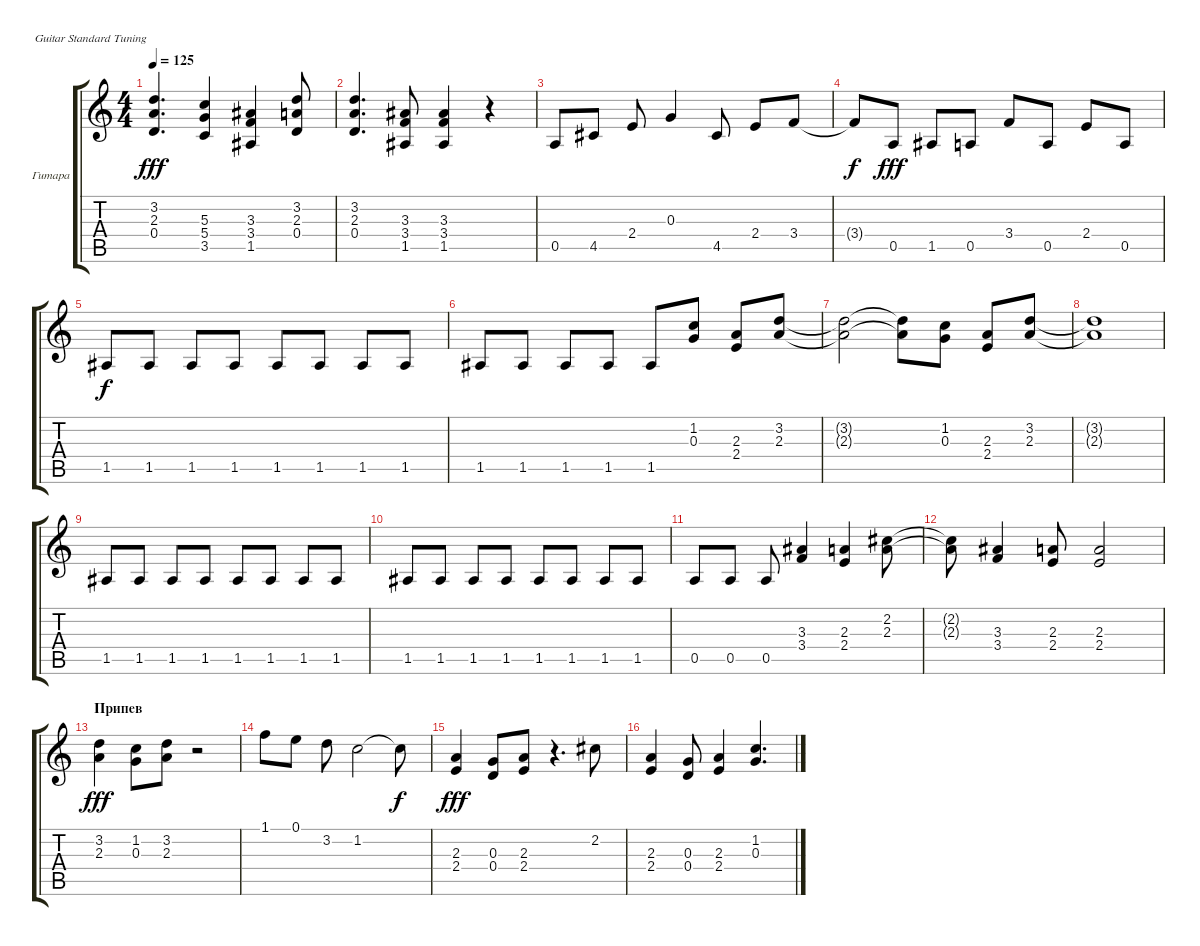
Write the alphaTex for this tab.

\bracketExtendMode groupsimilarinstruments
\firstSystemTrackNameOrientation horizontal
\otherSystemsTrackNameOrientation horizontal
\track ("Сергей Маврин" "Гитара") {instrument distortionguitar}
\staff {score tabs}
\tuning (E4 B3 G3 D3 A2 E2)
\ts (4 4)
\tempo 125
\clef g2
\ks c
(3.2 2.3 0.4).4{d dy fff} (5.3 5.4 3.5).4 (3.3 3.4 1.5).4 (3.2 2.3 0.4).8 |
(3.2 2.3 0.4).4{d} (3.3 3.4 1.5).8 (3.3 3.4 1.5).4 r.4 |
0.5.8 4.5.8 2.4.8 0.3.4 4.5.8 2.4.8 3.4.8 |
3.4{t}.8{dy f} 0.5.8{dy fff} 1.5.8 0.5.8 3.4.8 0.5.8 2.4.8 0.5.8 |
1.5.8{dy f} 1.5.8 1.5.8 1.5.8 1.5.8 1.5.8 1.5.8 1.5.8 |
1.5.8 1.5.8 1.5.8 1.5.8 1.5.8 (1.2 0.3).8 (2.3 2.4).8 (3.2 2.3).8 |
(3.2{t} 2.3{t}).2 (3.2{t} 2.3{t}).8 (1.2 0.3).8 (2.3 2.4).8 (3.2 2.3).8 |
(3.2{t} 2.3{t}).1 |
1.5.8 1.5.8 1.5.8 1.5.8 1.5.8 1.5.8 1.5.8 1.5.8 |
1.5.8 1.5.8 1.5.8 1.5.8 1.5.8 1.5.8 1.5.8 1.5.8 |
0.5.8 0.5.8 0.5.8 (3.3 3.4).4 (2.3 2.4).4 (2.2 2.3).8 |
(2.2{t} 2.3{t}).8 (3.3 3.4).4 (2.3 2.4).8 (2.3 2.4).2 |
\section ("" "Припев")
(3.2 2.3).4{dy fff} (1.2 0.3).8 (3.2 2.3).8 r.2 |
1.1.8 0.1.8 3.2.8 1.2.2 1.2{t}.8{dy f} |
(2.3 2.4).4{dy fff} (0.3 0.4).8 (2.3 2.4).8 r.4{d} 2.2.8 |
(2.3 2.4).4 (0.3 0.4).8 (2.3 2.4).4 (1.2 0.3).4{d}
